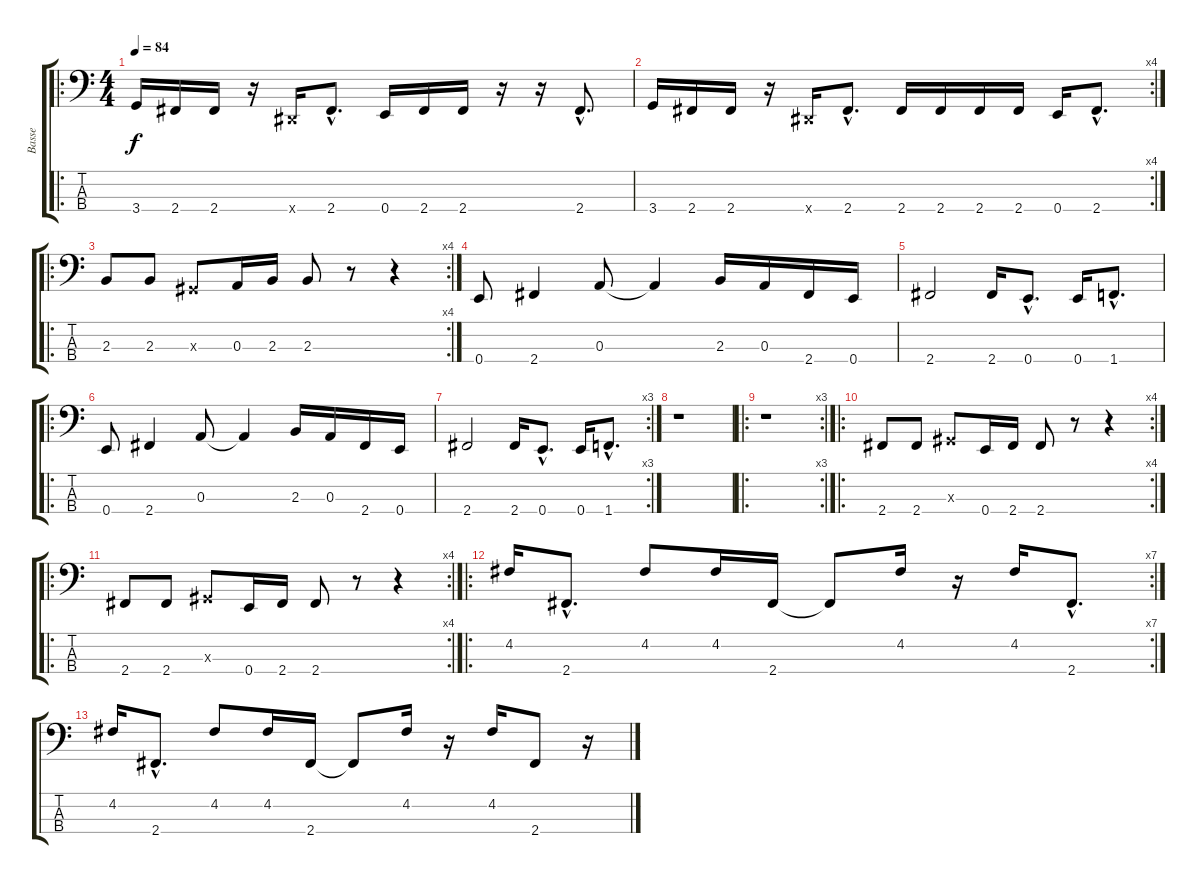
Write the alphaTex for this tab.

\track ("Basse" "Basse") {instrument electricbasspick}
\staff {score tabs}
\tuning (G2 D2 A1 E1) {hide}
\ro
\ts (4 4)
\tempo 84
\clef f4
\ks c
3.4.16{dy f} 2.4.16 2.4.16 r.16 -1.4{x}.16 2.4{hac}.8{d} 0.4.16 2.4.16 2.4.16 r.16 r.16 2.4{hac}.8{d} |
\rc 4
3.4.16 2.4.16 2.4.16 r.16 -1.4{x}.16 2.4{hac}.8{d} 2.4.16 2.4.16 2.4.16 2.4.16 0.4.16 2.4{hac}.8{d} |
\ro
\rc 4
2.3.8 2.3.8 -1.3{x}.8 0.3.16 2.3.16 2.3.8 r.8 r.4 |
0.4.8 2.4.4 0.3.8 0.3{t}.4 2.3.16 0.3.16 2.4.16 0.4.16 |
2.4.2 2.4.16 0.4{hac}.8{d} 0.4.16 1.4{hac}.8{d} |
\ro
0.4.8 2.4.4 0.3.8 0.3{t}.4 2.3.16 0.3.16 2.4.16 0.4.16 |
\rc 3
2.4.2 2.4.16 0.4{hac}.8{d} 0.4.16 1.4{hac}.8{d} |
r.1 |
\ro
\rc 3
r.1 |
\ro
\rc 4
2.4.8 2.4.8 -1.3{x}.8 0.4.16 2.4.16 2.4.8 r.8 r.4 |
\ro
\rc 4
2.4.8 2.4.8 -1.3{x}.8 0.4.16 2.4.16 2.4.8 r.8 r.4 |
\ro
\rc 7
4.2.16 2.4{hac}.8{d} 4.2.8 4.2.16 2.4.16 2.4{t}.8 4.2.16 r.16 4.2.16 2.4{hac}.8{d} |
4.2.16 2.4{hac}.8{d} 4.2.8 4.2.16 2.4.16 2.4{t}.8 4.2.16 r.16 4.2.16 2.4.8 r.16
